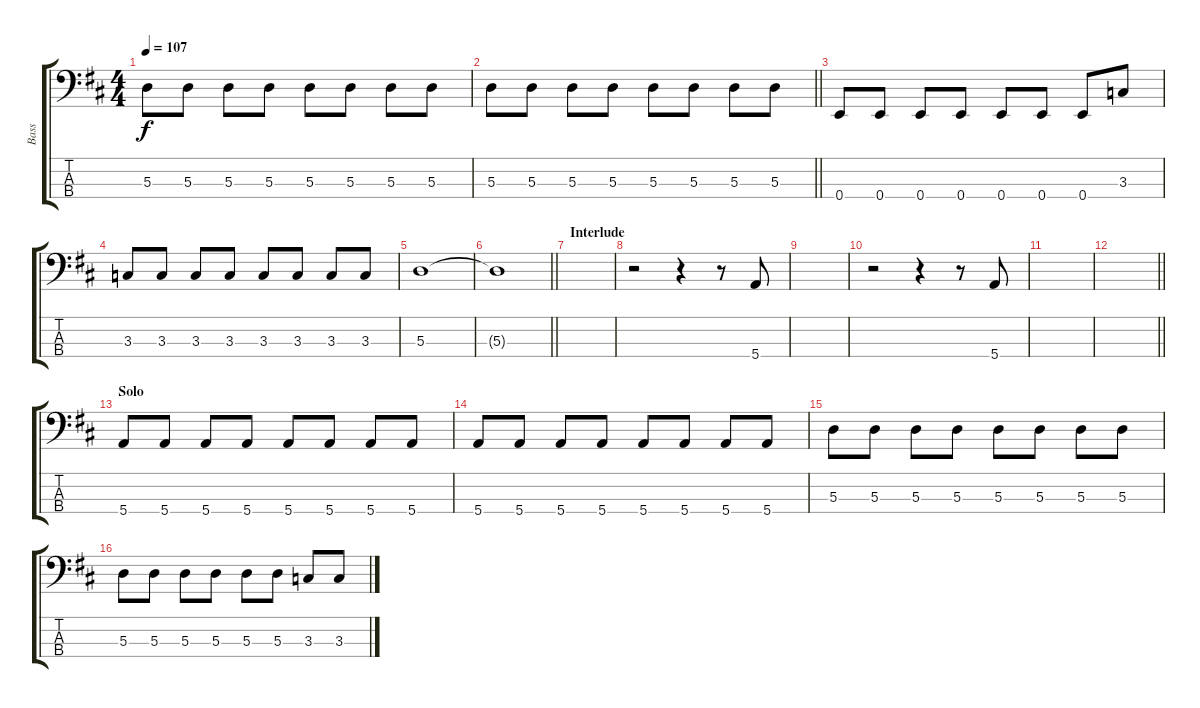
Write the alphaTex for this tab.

\track ("Bass" "Bass") {instrument electricbassfinger}
\staff {score tabs}
\tuning (G2 D2 A1 E1) {hide}
\ts (4 4)
\tempo 107
\clef f4
\ks d
5.3.8{dy f} 5.3.8 5.3.8 5.3.8 5.3.8 5.3.8 5.3.8 5.3.8 |
\barLineRight lightlight
5.3.8 5.3.8 5.3.8 5.3.8 5.3.8 5.3.8 5.3.8 5.3.8 |
0.4.8 0.4.8 0.4.8 0.4.8 0.4.8 0.4.8 0.4.8 3.3.8 |
3.3.8 3.3.8 3.3.8 3.3.8 3.3.8 3.3.8 3.3.8 3.3.8 |
5.3.1 |
\barLineRight lightlight
5.3{t}.1 |
\section ("" "Interlude")
|
r.2 r.4 r.8 5.4.8 |
|
r.2 r.4 r.8 5.4.8 |
|
\barLineRight lightlight
|
\section ("" "Solo")
5.4.8 5.4.8 5.4.8 5.4.8 5.4.8 5.4.8 5.4.8 5.4.8 |
5.4.8 5.4.8 5.4.8 5.4.8 5.4.8 5.4.8 5.4.8 5.4.8 |
5.3.8 5.3.8 5.3.8 5.3.8 5.3.8 5.3.8 5.3.8 5.3.8 |
5.3.8 5.3.8 5.3.8 5.3.8 5.3.8 5.3.8 3.3.8 3.3.8
